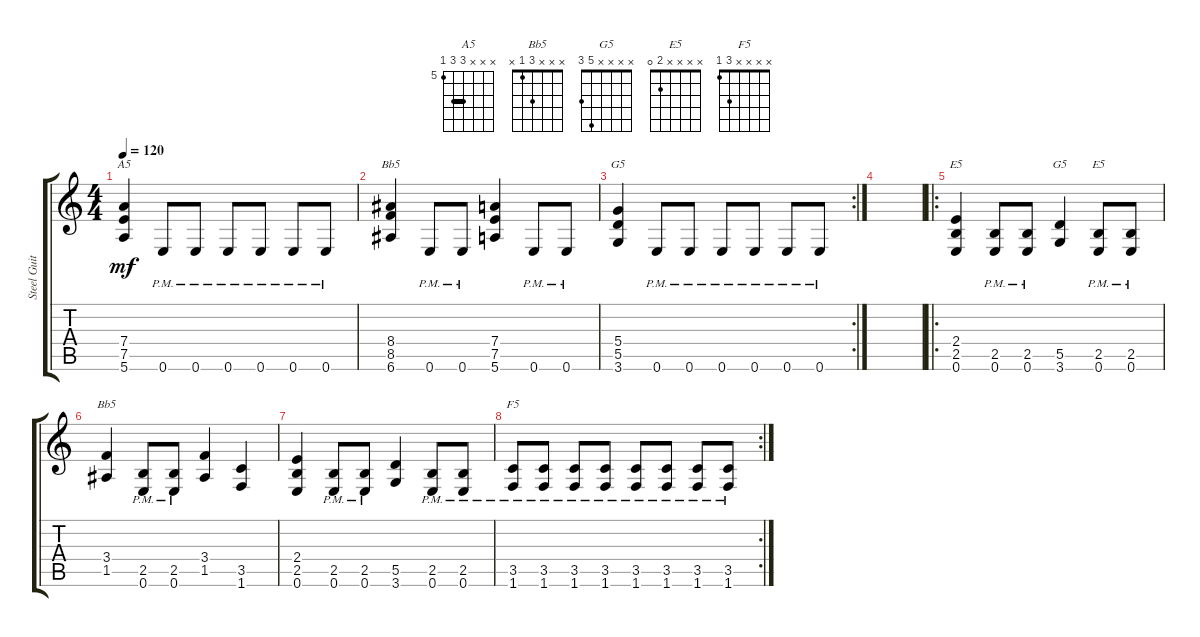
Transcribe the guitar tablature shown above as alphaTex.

\track ("Steel Guitar" "Steel Guit") {instrument acousticguitarsteel}
\staff {score tabs}
\tuning (E4 B3 G3 D3 A2 E2) {hide}
\chord ("A5" x x x 7 7 5) {firstfret 5 barre 7}
\chord ("Bb5" x x x 8 8 6) {firstfret 6 barre 8}
\chord ("G5" x x x 5 5 3) {barre 5}
\chord ("E5" x x x 2 2 0) {barre 2}
\chord ("G5" x x x x 5 3)
\chord ("E5" x x x x 2 0)
\chord ("Bb5" x x x 3 1 x)
\chord ("F5" x x x x 3 1)
\ts (4 4)
\tempo 120
\clef g2
\ks c
(7.4 7.5 5.6).4{ch "A5" dy mf} 0.6{pm}.8 0.6{pm}.8 0.6{pm}.8 0.6{pm}.8 0.6{pm}.8 0.6{pm}.8 |
(8.4 8.5 6.6).4{ch "Bb5"} 0.6{pm}.8 0.6{pm}.8 (7.4 7.5 5.6).4 0.6{pm}.8 0.6{pm}.8 |
\rc 2
(5.4 5.5 3.6).4{ch "G5"} 0.6{pm}.8 0.6{pm}.8 0.6{pm}.8 0.6{pm}.8 0.6{pm}.8 0.6{pm}.8 |
|
\ro
(2.4 2.5 0.6).4{ch "E5"} (2.5{pm} 0.6{pm}).8 (2.5{pm} 0.6{pm}).8 (5.5 3.6).4{ch "G5"} (2.5{pm} 0.6{pm}).8{ch "E5"} (2.5{pm} 0.6{pm}).8 |
(3.4 1.5).4{ch "Bb5"} (2.5{pm} 0.6{pm}).8 (2.5{pm} 0.6{pm}).8 (3.4 1.5).4 (3.5 1.6).4 |
(2.4 2.5 0.6).4 (2.5{pm} 0.6{pm}).8 (2.5{pm} 0.6{pm}).8 (5.5 3.6).4 (2.5{pm} 0.6{pm}).8 (2.5{pm} 0.6{pm}).8 |
\rc 2
(3.5{pm} 1.6{pm}).8{ch "F5"} (3.5{pm} 1.6{pm}).8 (3.5{pm} 1.6{pm}).8 (3.5{pm} 1.6{pm}).8 (3.5{pm} 1.6{pm}).8 (3.5{pm} 1.6{pm}).8 (3.5{pm} 1.6{pm}).8 (3.5{pm} 1.6{pm}).8
